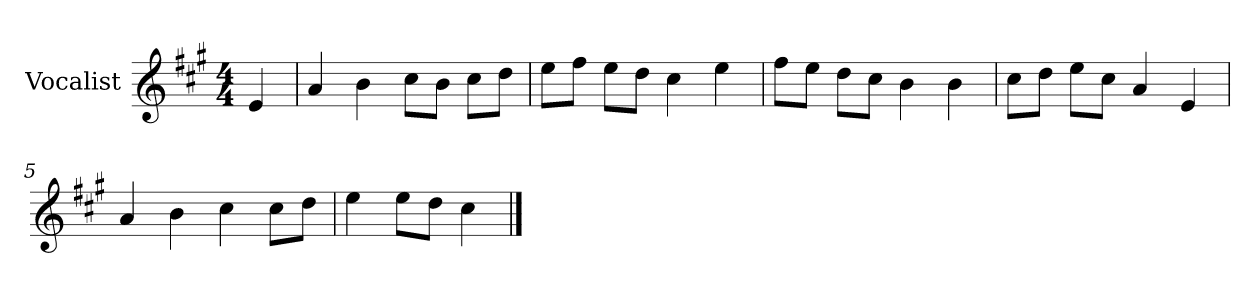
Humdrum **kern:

**kern
*part1
*staff1
*I"Vocalist
*k[f#c#g#]
*A:
*M4/4
=
4e
=1
4a
4b
8cc#L
8bJ
8cc#L
8ddJ
=2
8eeL
8ff#J
8eeL
8ddJ
4cc#
4ee
=3
8ff#L
8eeJ
8ddL
8cc#J
4b
4b
=4
8cc#L
8ddJ
8eeL
8cc#J
4a
4e
=5
4a
4b
4cc#
8cc#L
8ddJ
=6
4ee
8eeL
8ddJ
4cc#
==
*-
